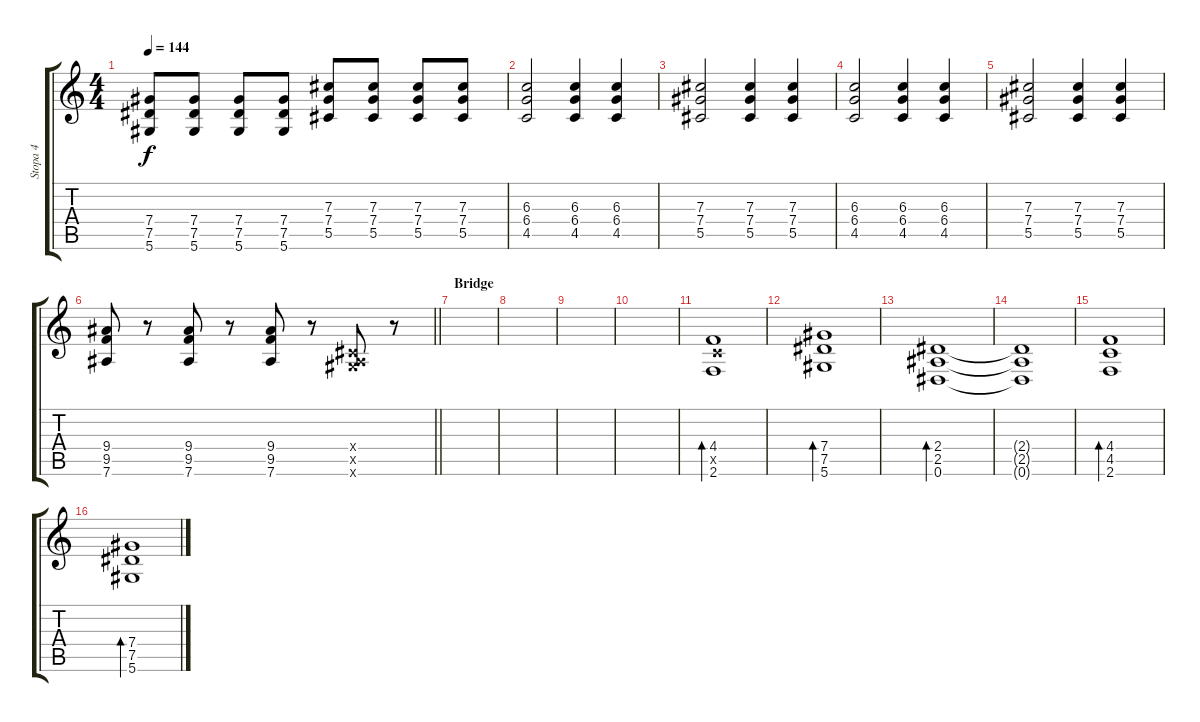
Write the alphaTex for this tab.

\track ("Stopa 4" "Stopa 4") {instrument distortionguitar}
\staff {score tabs}
\tuning (Eb4 Bb3 Gb3 Db3 Ab2 Eb2) {hide}
\ts (4 4)
\tempo 144
\clef g2
\ks c
(7.4 7.5 5.6).8{dy f} (7.4 7.5 5.6).8 (7.4 7.5 5.6).8 (7.4 7.5 5.6).8 (7.3 7.4 5.5).8 (7.3 7.4 5.5).8 (7.3 7.4 5.5).8 (7.3 7.4 5.5).8 |
(6.3 6.4 4.5).2 (6.3 6.4 4.5).4 (6.3 6.4 4.5).4 |
(7.3 7.4 5.5).2 (7.3 7.4 5.5).4 (7.3 7.4 5.5).4 |
(6.3 6.4 4.5).2 (6.3 6.4 4.5).4 (6.3 6.4 4.5).4 |
(7.3 7.4 5.5).2 (7.3 7.4 5.5).4 (7.3 7.4 5.5).4 |
\barLineRight lightlight
(9.4 9.5 7.6).8 r.8 (9.4 9.5 7.6).8 r.8 (9.4 9.5 7.6).8 r.8 (0.4{x} 0.5{x} 7.6{x}).8 r.8 |
\section ("" "Bridge")
|
|
|
|
(4.4 4.5{x} 2.6).1{bd 480} |
(7.4 7.5 5.6).1{bd 120} |
(2.4 2.5 0.6).1{bd 120} |
(2.4{t} 2.5{t} 0.6{t}).1 |
(4.4 4.5 2.6).1{bd 120} |
(7.4 7.5 5.6).1{bd 120}
